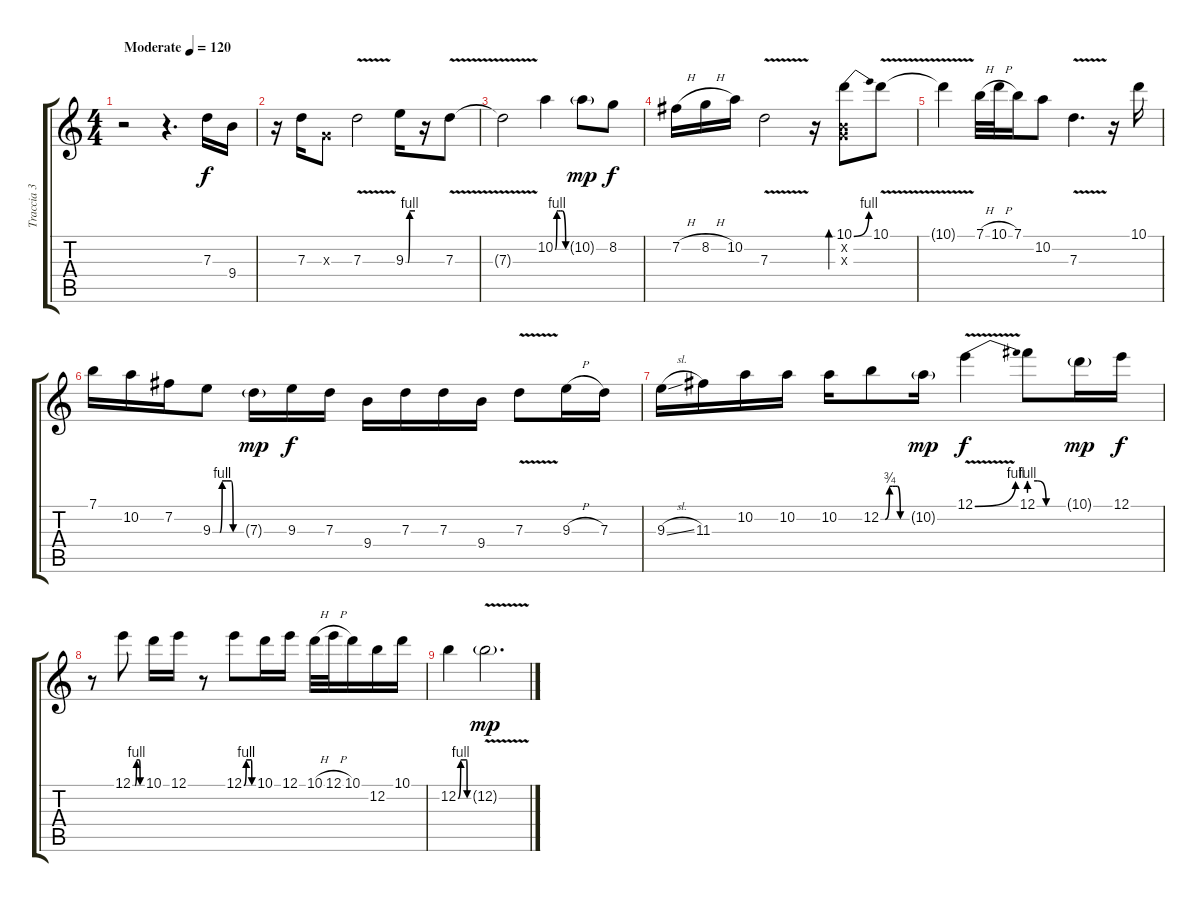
\track ("Traccia 3" "Traccia 3") {instrument overdrivenguitar}
\staff {score tabs}
\tuning (E4 B3 G3 D3 A2 E2) {hide}
\ts (4 4)
\tempo (120 "Moderate")
\clef g2
\ks c
r.2{dy f instrument overdrivenguitar} r.4{d} 7.3.16 9.4.16 |
r.16 7.3.16 0.3{x}.8 7.3{v}.2 9.3{be (custom 0 0 11 0 14 0 25 4 60 4)}.16 r.16 7.3{v}.8 |
7.3{t}.2 10.2{be (custom 0 0 10 4 20 4 30 4 40 4 60 0)}.4 10.2{g}.8{dy mp} 8.2.8{dy f} |
7.2{h}.16 8.2{h}.16 10.2.16 7.3{v}.2 r.16 (10.1{be (bend 0 0 60 4)} 0.2{x} 0.3{x}).8{bd 60} 10.1{v}.8 |
10.1{t}.4 7.1{h}.32 10.1{h}.32 7.1.16 10.2.8 7.3{v}.4{d} r.16 10.1.16 |
7.1.16 10.2.16 7.2.16 9.3{be (custom 0 0 10 0 15 0 20 4 30 4 39 4 43 0 45 0 60 0)}.8 7.3{g}.16{dy mp} 9.3.16{dy f} 7.3.16 9.4.16 7.3.16 7.3.16 9.4.16 7.3{v}.8 9.3{h}.16 7.3.16 |
9.3{sl}.16 11.3.16 10.2.16 10.2.16 10.2.16 12.2{be (custom 0 0 10 0 20 3 27 3 33 3 38 3 45 0 60 0)}.8 10.2{g}.16{dy mp} 12.1{be (bend 0 0 60 4) v}.4{dy f} 12.1{be (custom 0 4 15 4 30 0 60 0)}.8 10.1{g}.16{dy mp} 12.1.16{dy f} |
r.8 12.1{be (custom 0 0 15 0 25 4 27 4 44 4 48 0 54 0 57 0 60 0)}.8 10.1.16 12.1.16 r.8 12.1{be (custom 0 0 15 4 49 4 51 0 57 0 60 0)}.8 10.1.16 12.1.16 10.1{h}.32 12.1{h}.32 10.1.16 12.2.16 10.1.16 |
12.2{be (custom 0 0 15 4 50 4 52 0 55 0 57 0 60 0)}.4 12.2{v g}.2{d dy mp}
